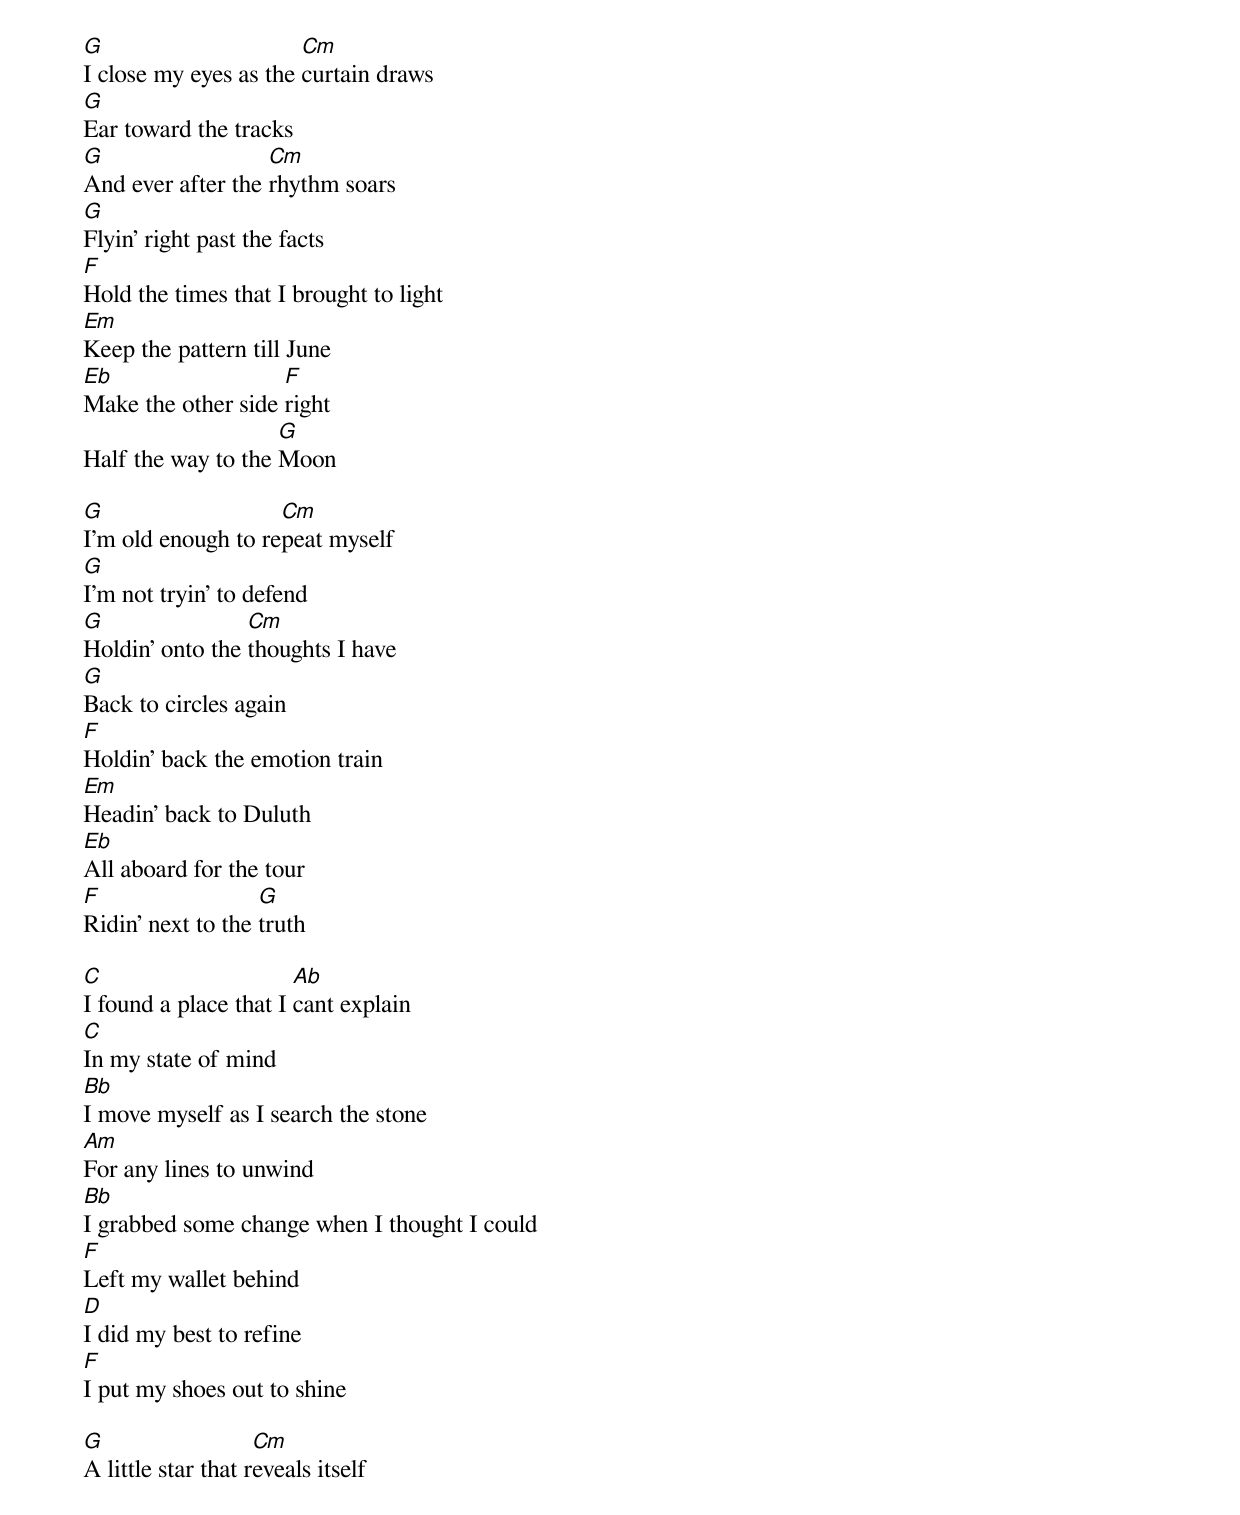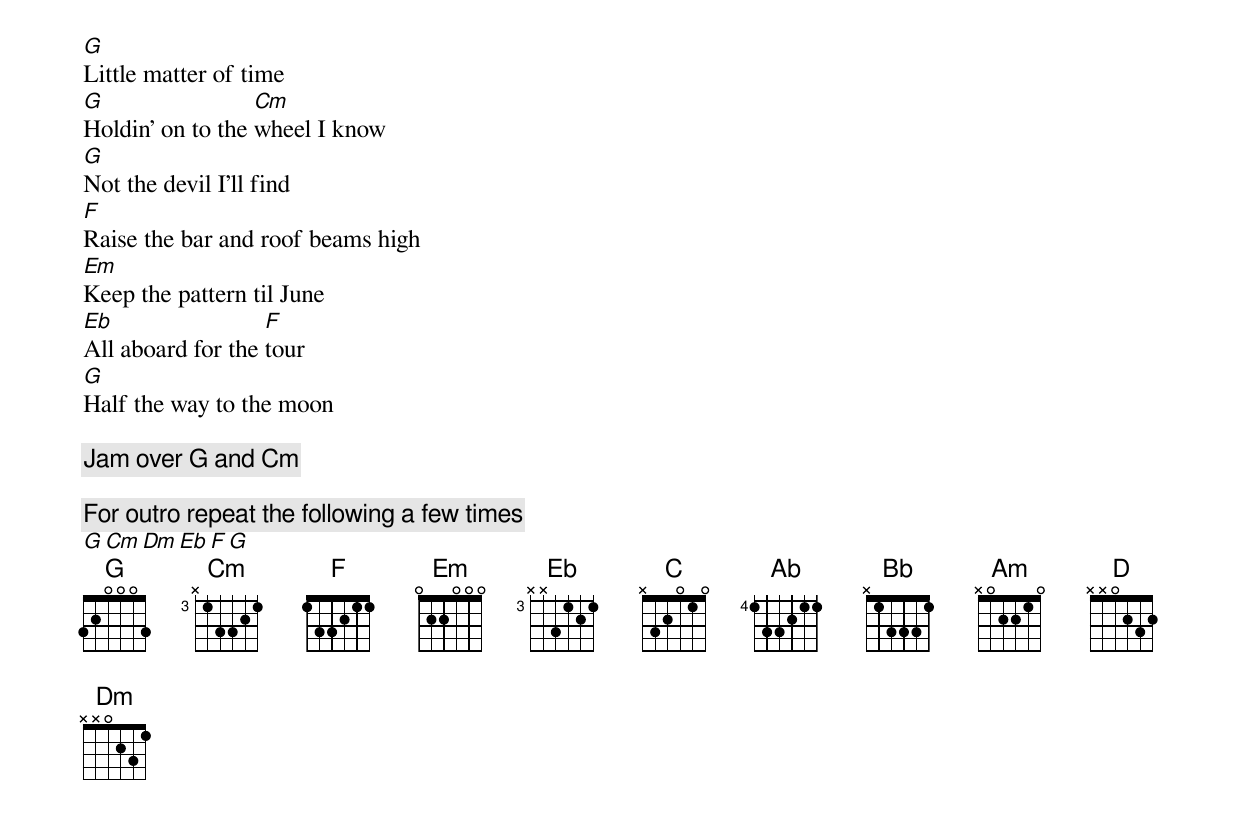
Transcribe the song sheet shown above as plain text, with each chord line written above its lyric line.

G                      Cm
I close my eyes as the curtain draws
G
Ear toward the tracks
G                  Cm
And ever after the rhythm soars
G
Flyin' right past the facts
F
Hold the times that I brought to light
Em
Keep the pattern till June
Eb                  F
Make the other side right
                    G
Half the way to the Moon

G                   Cm
I'm old enough to repeat myself
G
I'm not tryin' to defend
G                Cm
Holdin' onto the thoughts I have
G
Back to circles again
F
Holdin' back the emotion train
Em
Headin' back to Duluth
Eb
All aboard for the tour
F                  G
Ridin' next to the truth

C                      Ab
I found a place that I cant explain
C
In my state of mind
Bb
I move myself as I search the stone
Am
For any lines to unwind
Bb
I grabbed some change when I thought I could
F
Left my wallet behind
D
I did my best to refine
F
I put my shoes out to shine

G                   Cm
A little star that reveals itself
G
Little matter of time
G                 Cm
Holdin' on to the wheel I know
G
Not the devil I'll find
F
Raise the bar and roof beams high
Em
Keep the pattern til June
Eb                 F
All aboard for the tour
G
Half the way to the moon

[Jam over G and Cm]

[For outro repeat the following a few times]
G     Cm  Dm  Eb  F  G
